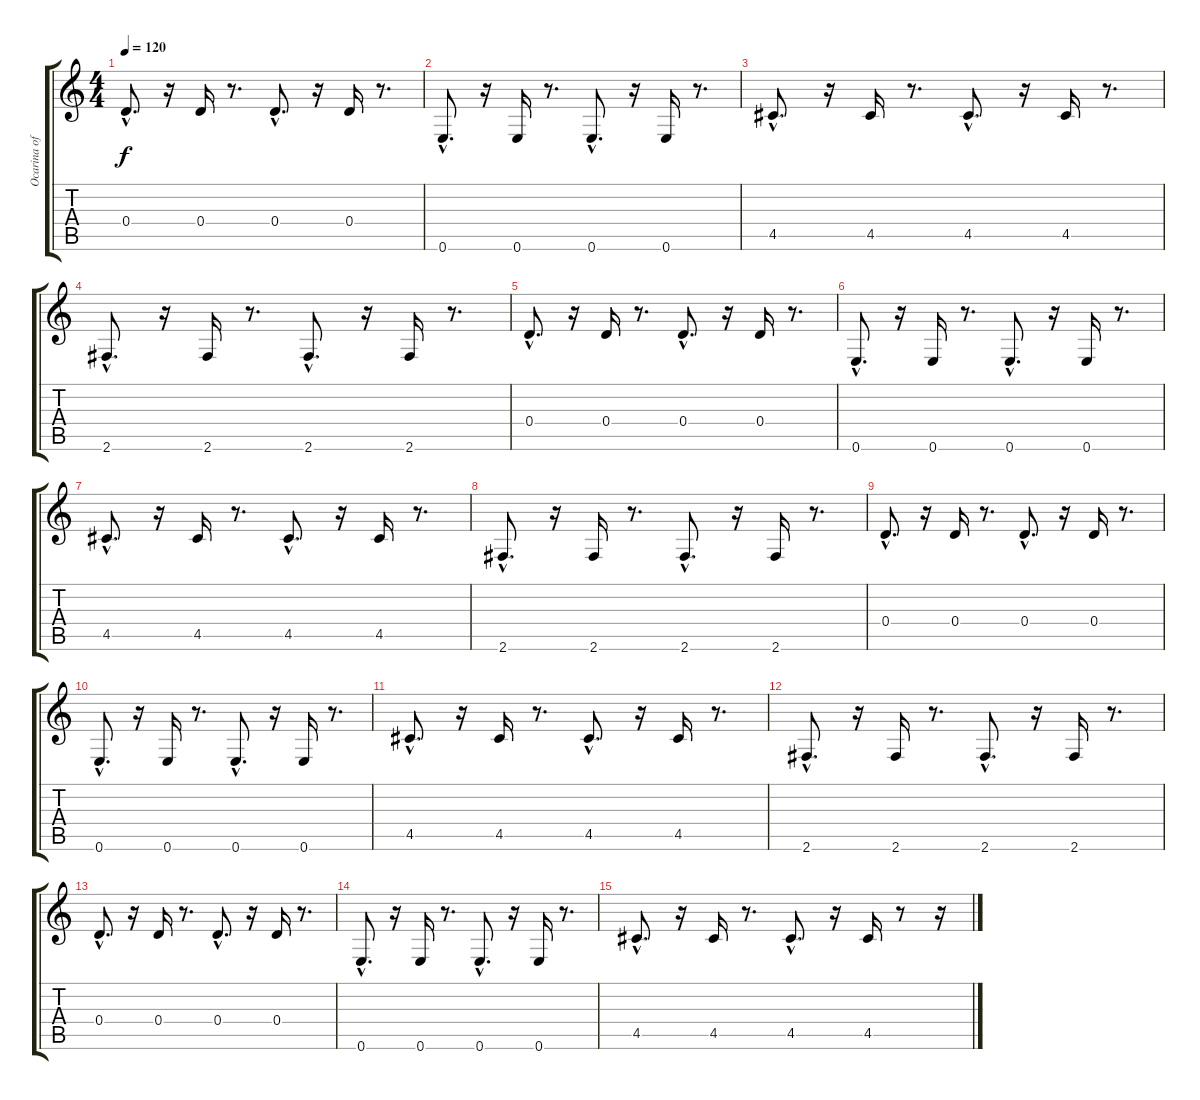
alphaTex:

\track ("Ocarina of Time" "Ocarina of") {instrument acousticguitarnylon}
\staff {score tabs}
\tuning (E4 B3 G3 D3 A2 E2) {hide}
\ts (4 4)
\tempo 120
\clef g2
\ks c
0.4{hac}.8{d dy f} r.16 0.4.16 r.8{d} 0.4{hac}.8{d} r.16 0.4.16 r.8{d} |
0.6{hac}.8{d} r.16 0.6.16 r.8{d} 0.6{hac}.8{d} r.16 0.6.16 r.8{d} |
4.5{hac}.8{d} r.16 4.5.16 r.8{d} 4.5{hac}.8{d} r.16 4.5.16 r.8{d} |
2.6{hac}.8{d} r.16 2.6.16 r.8{d} 2.6{hac}.8{d} r.16 2.6.16 r.8{d} |
0.4{hac}.8{d} r.16 0.4.16 r.8{d} 0.4{hac}.8{d} r.16 0.4.16 r.8{d} |
0.6{hac}.8{d} r.16 0.6.16 r.8{d} 0.6{hac}.8{d} r.16 0.6.16 r.8{d} |
4.5{hac}.8{d} r.16 4.5.16 r.8{d} 4.5{hac}.8{d} r.16 4.5.16 r.8{d} |
2.6{hac}.8{d} r.16 2.6.16 r.8{d} 2.6{hac}.8{d} r.16 2.6.16 r.8{d} |
0.4{hac}.8{d} r.16 0.4.16 r.8{d} 0.4{hac}.8{d} r.16 0.4.16 r.8{d} |
0.6{hac}.8{d} r.16 0.6.16 r.8{d} 0.6{hac}.8{d} r.16 0.6.16 r.8{d} |
4.5{hac}.8{d} r.16 4.5.16 r.8{d} 4.5{hac}.8{d} r.16 4.5.16 r.8{d} |
2.6{hac}.8{d} r.16 2.6.16 r.8{d} 2.6{hac}.8{d} r.16 2.6.16 r.8{d} |
0.4{hac}.8{d} r.16 0.4.16 r.8{d} 0.4{hac}.8{d} r.16 0.4.16 r.8{d} |
0.6{hac}.8{d} r.16 0.6.16 r.8{d} 0.6{hac}.8{d} r.16 0.6.16 r.8{d} |
4.5{hac}.8{d} r.16 4.5.16 r.8{d} 4.5{hac}.8{d} r.16 4.5.16 r.8 r.16
